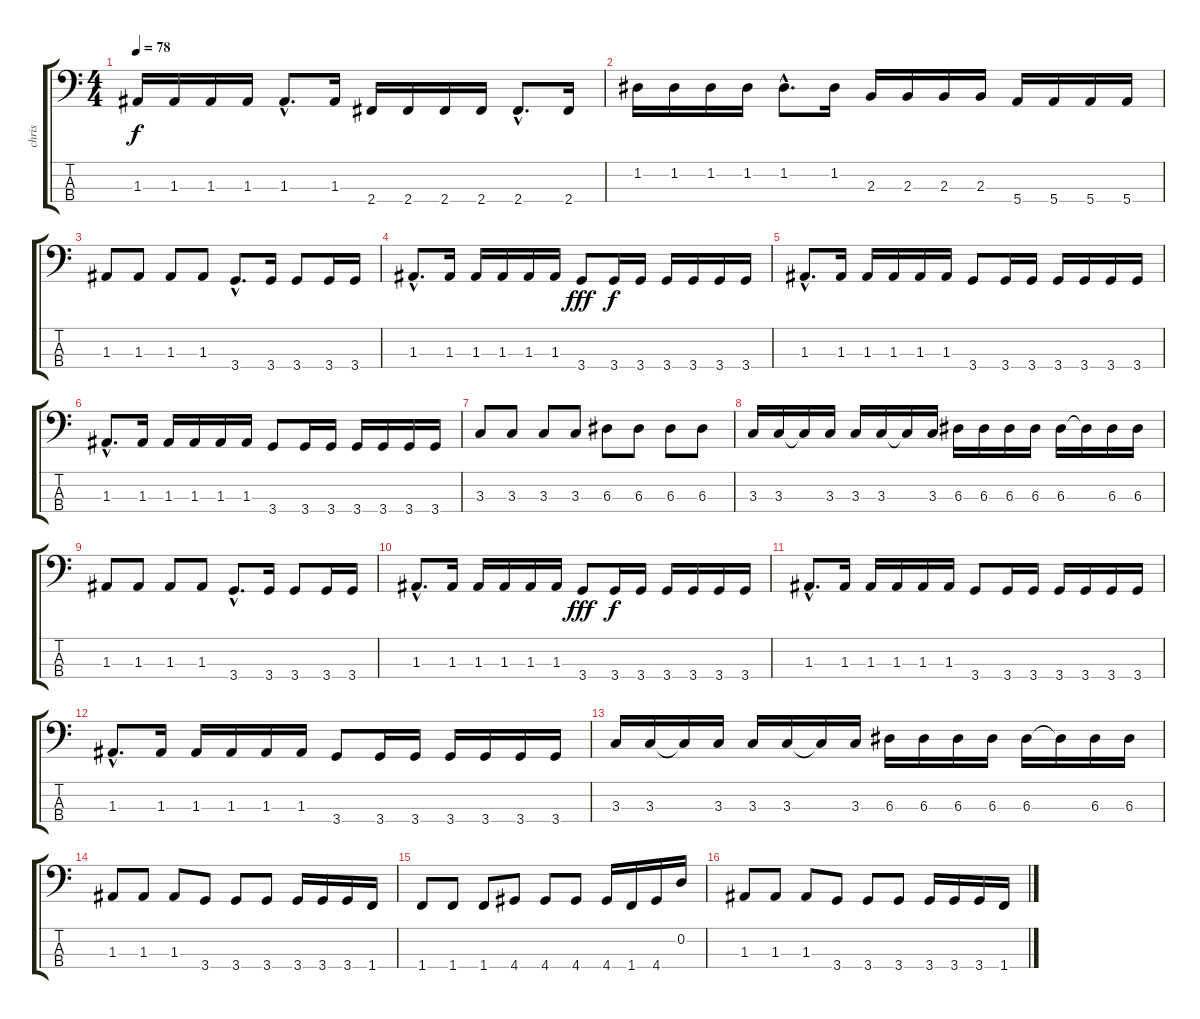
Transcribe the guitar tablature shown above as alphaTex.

\track ("chris" "chris") {instrument electricbassfinger}
\staff {score tabs}
\tuning (G2 D2 A1 E1) {hide}
\ts (4 4)
\tempo 78
\clef f4
\ks c
1.3.16{dy f} 1.3.16 1.3.16 1.3.16 1.3{hac}.8{d} 1.3.16 2.4.16 2.4.16 2.4.16 2.4.16 2.4{hac}.8{d} 2.4.16 |
1.2.16 1.2.16 1.2.16 1.2.16 1.2{hac}.8{d} 1.2.16 2.3.16 2.3.16 2.3.16 2.3.16 5.4.16 5.4.16 5.4.16 5.4.16 |
1.3.8 1.3.8 1.3.8 1.3.8 3.4{hac}.8{d} 3.4.16 3.4.8 3.4.16 3.4.16 |
1.3{hac}.8{d} 1.3.16 1.3.16 1.3.16 1.3.16 1.3.16 3.4.8{dy fff} 3.4.16{dy f} 3.4.16 3.4.16 3.4.16 3.4.16 3.4.16 |
1.3{hac}.8{d} 1.3.16 1.3.16 1.3.16 1.3.16 1.3.16 3.4.8 3.4.16 3.4.16 3.4.16 3.4.16 3.4.16 3.4.16 |
1.3{hac}.8{d} 1.3.16 1.3.16 1.3.16 1.3.16 1.3.16 3.4.8 3.4.16 3.4.16 3.4.16 3.4.16 3.4.16 3.4.16 |
3.3.8 3.3.8 3.3.8 3.3.8 6.3.8 6.3.8 6.3.8 6.3.8 |
3.3.16 3.3.16 3.3{t}.16 3.3.16 3.3.16 3.3.16 3.3{t}.16 3.3.16 6.3.16 6.3.16 6.3.16 6.3.16 6.3.16 6.3{t}.16 6.3.16 6.3.16 |
1.3.8 1.3.8 1.3.8 1.3.8 3.4{hac}.8{d} 3.4.16 3.4.8 3.4.16 3.4.16 |
1.3{hac}.8{d} 1.3.16 1.3.16 1.3.16 1.3.16 1.3.16 3.4.8{dy fff} 3.4.16{dy f} 3.4.16 3.4.16 3.4.16 3.4.16 3.4.16 |
1.3{hac}.8{d} 1.3.16 1.3.16 1.3.16 1.3.16 1.3.16 3.4.8 3.4.16 3.4.16 3.4.16 3.4.16 3.4.16 3.4.16 |
1.3{hac}.8{d} 1.3.16 1.3.16 1.3.16 1.3.16 1.3.16 3.4.8 3.4.16 3.4.16 3.4.16 3.4.16 3.4.16 3.4.16 |
3.3.16 3.3.16 3.3{t}.16 3.3.16 3.3.16 3.3.16 3.3{t}.16 3.3.16 6.3.16 6.3.16 6.3.16 6.3.16 6.3.16 6.3{t}.16 6.3.16 6.3.16 |
1.3.8 1.3.8 1.3.8 3.4.8 3.4.8 3.4.8 3.4.16 3.4.16 3.4.16 1.4.16 |
1.4.8 1.4.8 1.4.8 4.4.8 4.4.8 4.4.8 4.4.16 1.4.16 4.4.16 0.2.16 |
1.3.8 1.3.8 1.3.8 3.4.8 3.4.8 3.4.8 3.4.16 3.4.16 3.4.16 1.4.16
